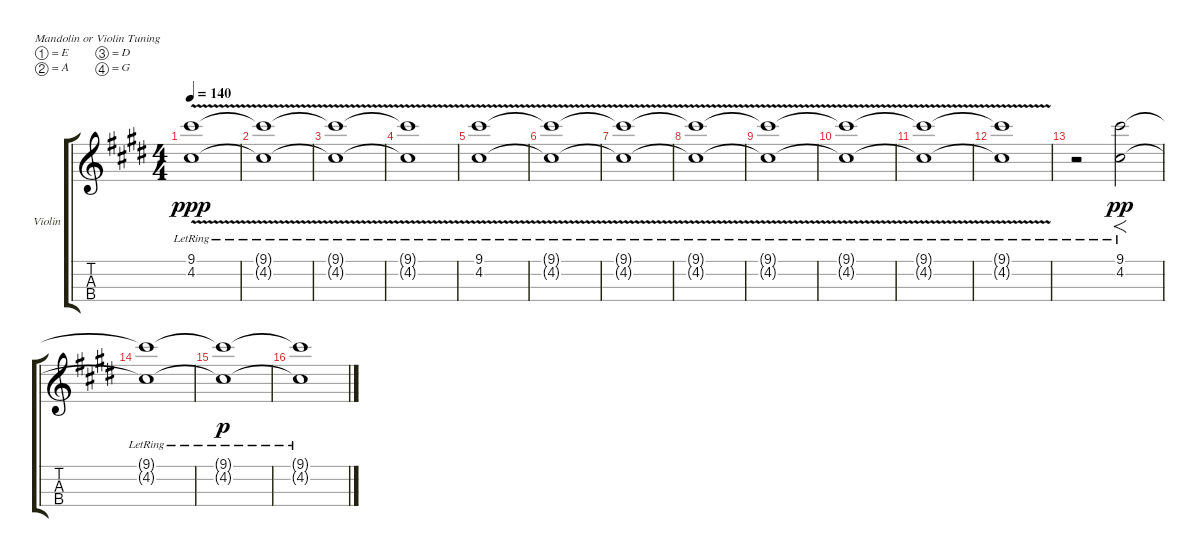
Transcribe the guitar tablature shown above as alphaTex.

\defaultSystemsLayout 4
\bracketExtendMode groupsimilarinstruments
\firstSystemTrackNameOrientation horizontal
\otherSystemsTrackNameOrientation horizontal
\track ("Violin" "Violin") {instrument violin}
\staff {score tabs}
\tuning (E5 A4 D4 G3)
\ts (4 4)
\tempo 140
\clef g2
\ks e
(4.2{v lr t} 9.1{v lr t}).1{dy ppp} |
(4.2{v lr t} 9.1{v lr t}).1 |
(4.2{v lr t} 9.1{v lr t}).1 |
(4.2{v lr t} 9.1{v lr t}).1 |
(4.2{v lr} 9.1{v lr}).1 |
(4.2{v lr t} 9.1{v lr t}).1 |
(4.2{v lr t} 9.1{v lr t}).1 |
(4.2{v lr t} 9.1{v lr t}).1 |
(4.2{v lr t} 9.1{v lr t}).1 |
(4.2{v lr t} 9.1{v lr t}).1 |
(4.2{v lr t} 9.1{v lr t}).1 |
(4.2{v lr t} 9.1{v lr t}).1 |
r.2 (4.2{lr} 9.1{lr}).2{f dy pp} |
(4.2{lr t} 9.1{lr t}).1 |
(4.2{lr t} 9.1{lr t}).1{dy p} |
(4.2{lr t} 9.1{lr t}).1
